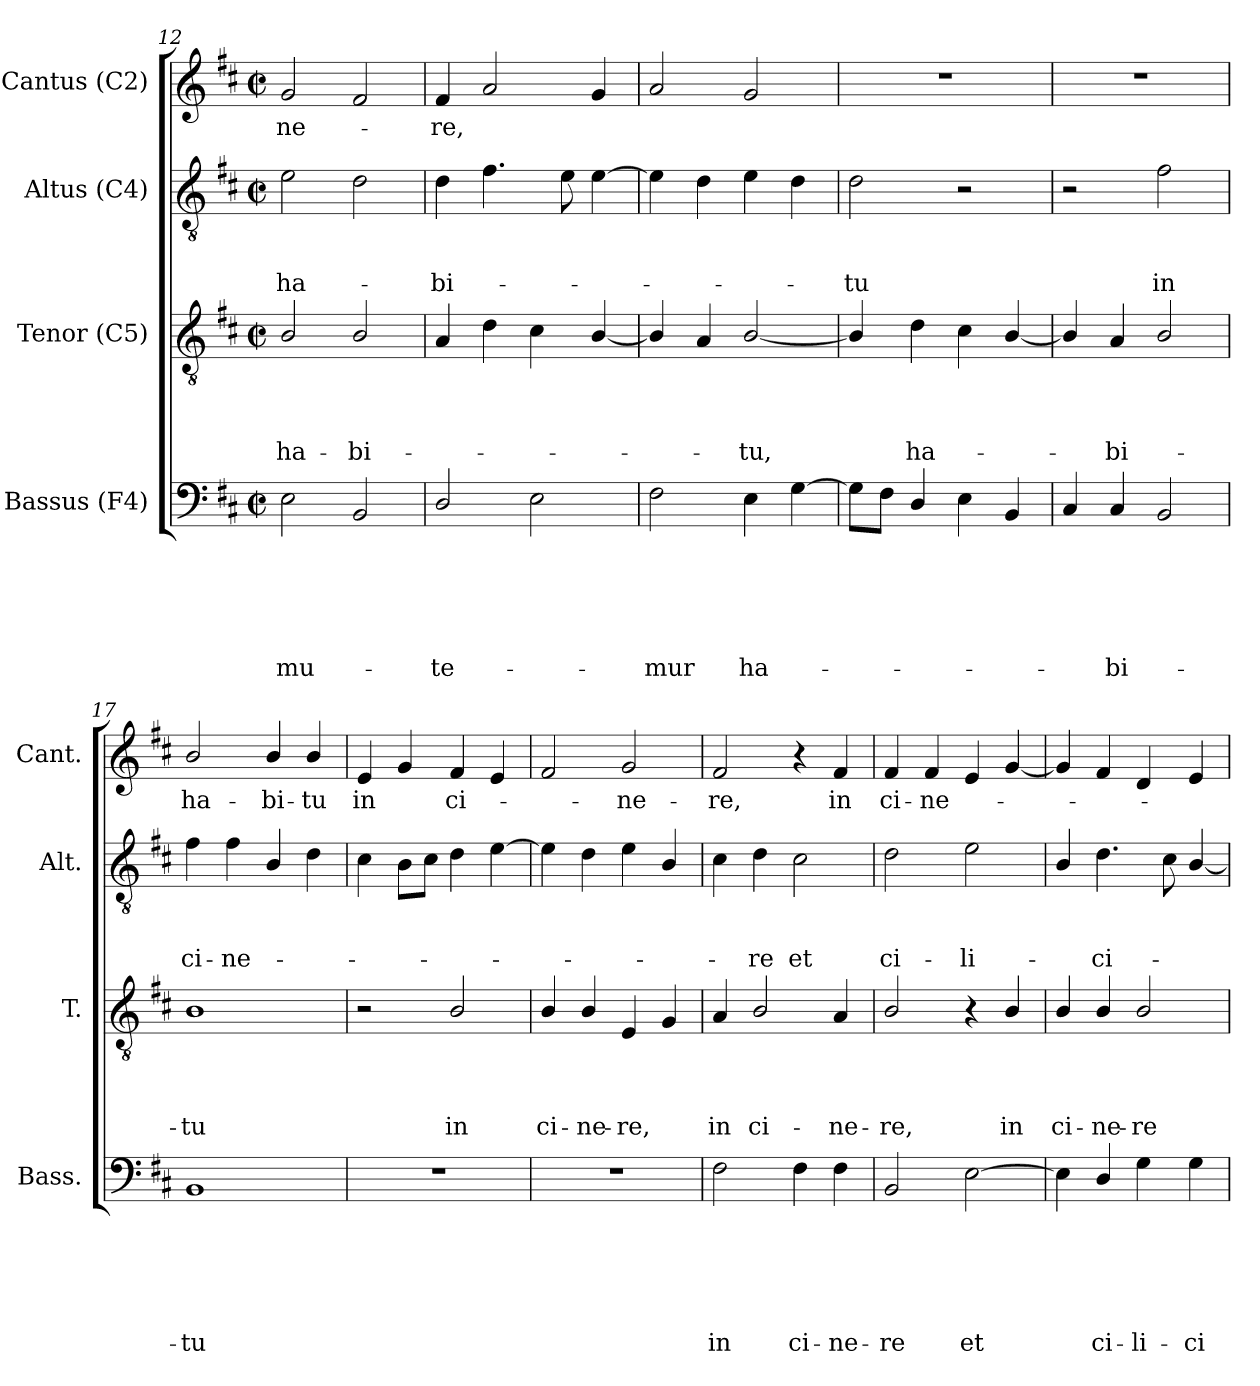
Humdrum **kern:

**kern	**text	**text	**text	**text	**text	**text	**kern	**text	**text	**text	**text	**kern	**text	**text	**text	**kern	**text
*part4	*part4	*part4	*part4	*part4	*part4	*part4	*part3	*part3	*part3	*part3	*part3	*part2	*part2	*part2	*part2	*part1	*part1
*staff4	*staff4	*staff4	*staff4	*staff4	*staff4	*staff4	*staff3	*staff3	*staff3	*staff3	*staff3	*staff2	*staff2	*staff2	*staff2	*staff1	*staff1
*I"Bassus (F4)	*	*	*	*	*	*	*I"Tenor (C5)	*	*	*	*	*I"Altus (C4)	*	*	*	*I"Cantus (C2)	*
*I'Bass.	*	*	*	*	*	*	*I'T.	*	*	*	*	*I'Alt.	*	*	*	*I'Cant.	*
*clefF4	*	*	*	*	*	*	*clefGv2	*	*	*	*	*clefGv2	*	*	*	*clefG2	*
*k[f#c#]	*	*	*	*	*	*	*k[f#c#]	*	*	*	*	*k[f#c#]	*	*	*	*k[f#c#]	*
*D:	*	*	*	*	*	*	*D:	*	*	*	*	*D:	*	*	*	*D:	*
*M2/2	*	*	*	*	*	*	*M2/2	*	*	*	*	*M2/2	*	*	*	*M2/2	*
*met(c|)	*	*	*	*	*	*	*met(c|)	*	*	*	*	*met(c|)	*	*	*	*met(c|)	*
=12	=12	=12	=12	=12	=12	=12	=12	=12	=12	=12	=12	=12	=12	=12	=12	=12	=12
!	!	!	!	!	!	!LO:LY:b	!	!	!	!	!LO:LY:b	!	!	!	!LO:LY:b	!	!LO:LY:b
2E\	.	.	.	.	.	-mu-	2B/	.	.	.	ha-	2e\	.	.	ha-	2g/	-ne-
!	!	!	!	!	!	!	!	!	!	!	!LO:LY:b	!	!	!	!	!	!
2BB/	.	.	.	.	.	.	2B/	.	.	.	-bi-	2d\	.	.	.	2f#/	.
=13	=13	=13	=13	=13	=13	=13	=13	=13	=13	=13	=13	=13	=13	=13	=13	=13	=13
!	!	!	!	!	!	!LO:LY:b	!	!	!	!	!	!	!	!	!LO:LY:b	!	!LO:LY:b
2D/	.	.	.	.	.	-te-	4A/	.	.	.	.	4d\	.	.	-bi-	4f#/	-re,
.	.	.	.	.	.	.	4d\	.	.	.	.	4.f#\	.	.	.	2a/	.
2E\	.	.	.	.	.	.	4c#\	.	.	.	.	.	.	.	.	.	.
.	.	.	.	.	.	.	.	.	.	.	.	8e\	.	.	.	.	.
.	.	.	.	.	.	.	[<4B/	.	.	.	.	[<4e\	.	.	.	4g/	.
!!LO:LB:g=z
=14	=14	=14	=14	=14	=14	=14	=14	=14	=14	=14	=14	=14	=14	=14	=14	=14	=14
!	!	!	!	!	!	!LO:LY:b	!	!	!	!	!	!	!	!	!	!	!
2F#\	.	.	.	.	.	-mur	4B/]	.	.	.	.	4e\]	.	.	.	2a/	.
.	.	.	.	.	.	.	4A/	.	.	.	.	4d\	.	.	.	.	.
!	!	!	!	!	!	!LO:LY:b	!	!	!	!	!LO:LY:b	!	!	!	!	!	!
4E\	.	.	.	.	.	ha-	[<2B/	.	.	.	-tu,	4e\	.	.	.	2g/	.
[>4G\	.	.	.	.	.	.	.	.	.	.	.	4d\	.	.	.	.	.
=15	=15	=15	=15	=15	=15	=15	=15	=15	=15	=15	=15	=15	=15	=15	=15	=15	=15
!	!	!	!	!	!	!	!	!	!	!	!	!	!	!	!LO:LY:b	!	!
8G\L]	.	.	.	.	.	.	4B/]	.	.	.	.	2d\	.	.	-tu	1r	.
8F#\J	.	.	.	.	.	.	.	.	.	.	.	.	.	.	.	.	.
!	!	!	!	!	!	!	!	!	!	!	!LO:LY:b	!	!	!	!	!	!
4D/	.	.	.	.	.	.	4d\	.	.	.	ha-	.	.	.	.	.	.
4E\	.	.	.	.	.	.	4c#\	.	.	.	.	2r	.	.	.	.	.
4BB/	.	.	.	.	.	.	[<4B/	.	.	.	.	.	.	.	.	.	.
=16	=16	=16	=16	=16	=16	=16	=16	=16	=16	=16	=16	=16	=16	=16	=16	=16	=16
4C#/	.	.	.	.	.	.	4B/]	.	.	.	.	2r	.	.	.	1r	.
!	!	!	!	!	!	!LO:LY:b	!	!	!	!	!LO:LY:b	!	!	!	!	!	!
4C#/	.	.	.	.	.	-bi-	4A/	.	.	.	-bi-	.	.	.	.	.	.
!	!	!	!	!	!	!	!	!	!	!	!	!	!	!	!LO:LY:b	!	!
2BB/	.	.	.	.	.	.	2B/	.	.	.	.	2f#\	.	.	in	.	.
=17	=17	=17	=17	=17	=17	=17	=17	=17	=17	=17	=17	=17	=17	=17	=17	=17	=17
!	!	!	!	!	!	!LO:LY:b	!	!	!	!	!LO:LY:b	!	!	!	!LO:LY:b	!	!LO:LY:b
1BB	.	.	.	.	.	-tu	1B	.	.	.	-tu	4f#\	.	.	ci-	2b/	ha-
!	!	!	!	!	!	!	!	!	!	!	!	!	!	!	!LO:LY:b	!	!
.	.	.	.	.	.	.	.	.	.	.	.	4f#\	.	.	-ne-	.	.
!	!	!	!	!	!	!	!	!	!	!	!	!	!	!	!	!	!LO:LY:b
.	.	.	.	.	.	.	.	.	.	.	.	4B/	.	.	.	4b/	-bi-
!	!	!	!	!	!	!	!	!	!	!	!	!	!	!	!	!	!LO:LY:b
.	.	.	.	.	.	.	.	.	.	.	.	4d\	.	.	.	4b/	-tu
=18	=18	=18	=18	=18	=18	=18	=18	=18	=18	=18	=18	=18	=18	=18	=18	=18	=18
!	!	!	!	!	!	!	!	!	!	!	!	!	!	!	!	!	!LO:LY:b
1r	.	.	.	.	.	.	2r	.	.	.	.	4c#\	.	.	.	4e/	in
.	.	.	.	.	.	.	.	.	.	.	.	8B\L	.	.	.	4g/	.
.	.	.	.	.	.	.	.	.	.	.	.	8c#\J	.	.	.	.	.
!	!	!	!	!	!	!	!	!	!	!	!LO:LY:b	!	!	!	!	!	!LO:LY:b
.	.	.	.	.	.	.	2B/	.	.	.	in	4d\	.	.	.	4f#/	ci-
.	.	.	.	.	.	.	.	.	.	.	.	[>4e\	.	.	.	4e/	.
=19	=19	=19	=19	=19	=19	=19	=19	=19	=19	=19	=19	=19	=19	=19	=19	=19	=19
!	!	!	!	!	!	!	!	!	!	!	!LO:LY:b	!	!	!	!	!	!
1r	.	.	.	.	.	.	4B/	.	.	.	ci-	4e\]	.	.	.	2f#/	.
!	!	!	!	!	!	!	!	!	!	!	!LO:LY:b	!	!	!	!	!	!
.	.	.	.	.	.	.	4B/	.	.	.	-ne-	4d\	.	.	.	.	.
!	!	!	!	!	!	!	!	!	!	!	!LO:LY:b	!	!	!	!	!	!LO:LY:b
.	.	.	.	.	.	.	4E/	.	.	.	-re,	4e\	.	.	.	2g/	-ne-
.	.	.	.	.	.	.	4G/	.	.	.	.	4B/	.	.	.	.	.
=20	=20	=20	=20	=20	=20	=20	=20	=20	=20	=20	=20	=20	=20	=20	=20	=20	=20
!	!	!	!	!	!	!LO:LY:b	!	!	!	!	!LO:LY:b	!	!	!	!	!	!LO:LY:b
2F#\	.	.	.	.	.	in	4A/	.	.	.	in	4c#\	.	.	.	2f#/	-re,
!	!	!	!	!	!	!	!	!	!	!	!LO:LY:b	!	!	!	!LO:LY:b	!	!
.	.	.	.	.	.	.	2B/	.	.	.	ci-	4d\	.	.	-re	.	.
!	!	!	!	!	!	!LO:LY:b	!	!	!	!	!	!	!	!	!LO:LY:b	!	!
4F#\	.	.	.	.	.	ci-	.	.	.	.	.	2c#\	.	.	et	4r	.
!	!	!	!	!	!	!LO:LY:b	!	!	!	!	!LO:LY:b	!	!	!	!	!	!LO:LY:b
4F#\	.	.	.	.	.	-ne-	4A/	.	.	.	-ne-	.	.	.	.	4f#/	in
!!LO:PB:g=z
=21	=21	=21	=21	=21	=21	=21	=21	=21	=21	=21	=21	=21	=21	=21	=21	=21	=21
!	!	!	!	!	!	!LO:LY:b	!	!	!	!	!LO:LY:b	!	!	!	!LO:LY:b	!	!LO:LY:b
2BB/	.	.	.	.	.	-re	2B/	.	.	.	-re,	2d\	.	.	ci-	4f#/	ci-
!	!	!	!	!	!	!	!	!	!	!	!	!	!	!	!	!	!LO:LY:b
.	.	.	.	.	.	.	.	.	.	.	.	.	.	.	.	4f#/	-ne-
!	!	!	!	!	!	!LO:LY:b	!	!	!	!	!	!	!	!	!LO:LY:b	!	!
[>2E\	.	.	.	.	.	et	4r	.	.	.	.	2e\	.	.	-li-	4e/	.
!	!	!	!	!	!	!	!	!	!	!	!LO:LY:b	!	!	!	!	!	!
.	.	.	.	.	.	.	4B/	.	.	.	in	.	.	.	.	[<4g/	.
=22	=22	=22	=22	=22	=22	=22	=22	=22	=22	=22	=22	=22	=22	=22	=22	=22	=22
!	!	!	!	!	!	!	!	!	!	!	!LO:LY:b	!	!	!	!	!	!
4E\]	.	.	.	.	.	.	4B/	.	.	.	ci-	4B/	.	.	.	4g/]	.
!	!	!	!	!	!	!LO:LY:b	!	!	!	!	!LO:LY:b	!	!	!	!LO:LY:b	!	!
4D/	.	.	.	.	.	ci-	4B/	.	.	.	-ne-	4.d\	.	.	-ci-	4f#/	.
!	!	!	!	!	!	!LO:LY:b	!	!	!	!	!LO:LY:b	!	!	!	!	!	!
4G\	.	.	.	.	.	-li-	2B/	.	.	.	-re	.	.	.	.	4d/	.
.	.	.	.	.	.	.	.	.	.	.	.	8c#\	.	.	.	.	.
!	!	!	!	!	!	!LO:LY:b	!	!	!	!	!	!	!	!	!	!	!
4G\	.	.	.	.	.	-ci-	.	.	.	.	.	[<4B/	.	.	.	4e/	.
=	=	=	=	=	=	=	=	=	=	=	=	=	=	=	=	=	=
*-	*-	*-	*-	*-	*-	*-	*-	*-	*-	*-	*-	*-	*-	*-	*-	*-	*-
